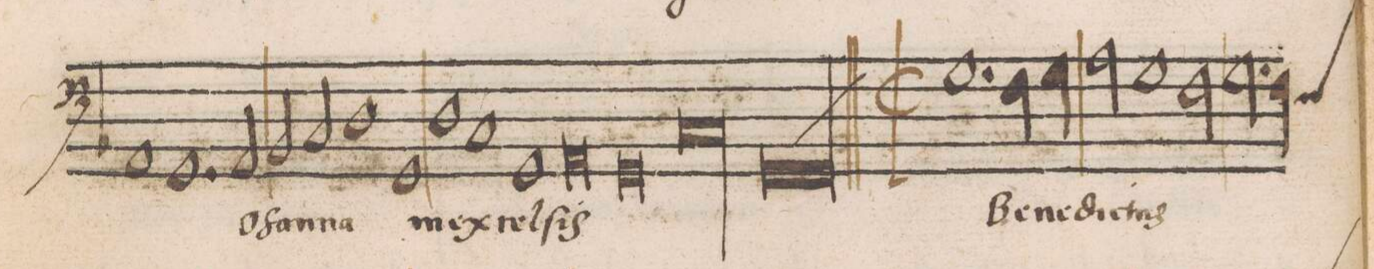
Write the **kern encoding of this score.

**kern	**text
*I"BASSVS	*
*clefF4	*
*k[b-]	*
*met(C|)	*
*M2/1	*
1AA	.
=34-	=34-
1.GG	.
2AA/	o-
=35-	=35-
2BB-/	-ſan-
2C/	-na
1D	.
=36-	=36-
1GG	in
1D	ex-
=37-	=37-
1C	.
1GG	-cel-
=38-	=38-
0AA	-ſis
=39-	=39-
0GG	.
=40-	=40-
00C\	.
=41-	=41-
=42-	=42-
0GG	.
=43||-	=43||-
1.G	Be-
4F\	-ne-
4G\	.
=44-	=44-
2A\	-dic-
1G	-tus
2F\	.
=45-	=45-
2.G\	.
*custos:E	*
4F\	.
*-	*-
